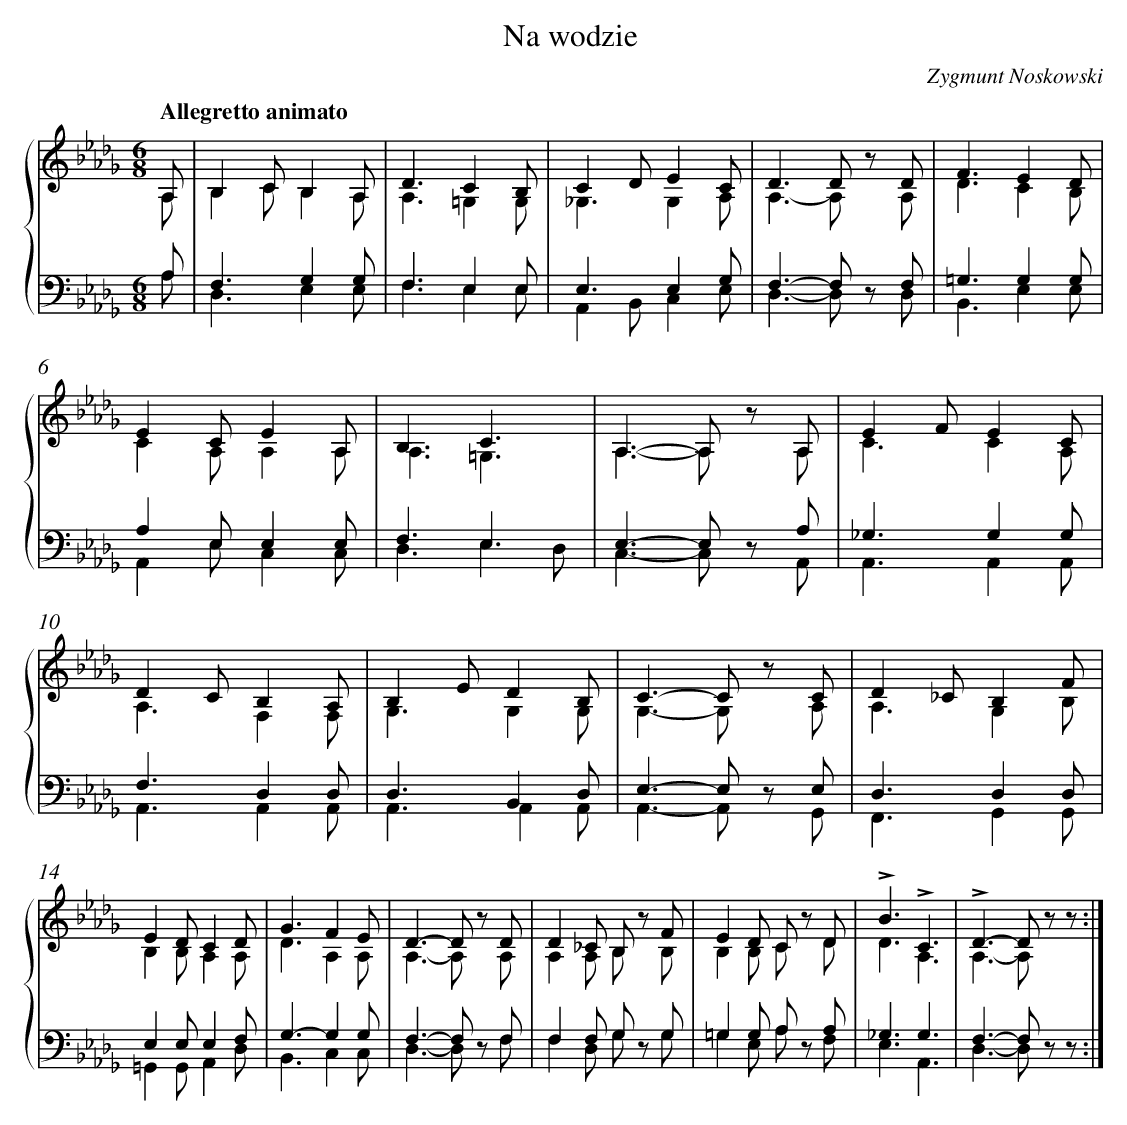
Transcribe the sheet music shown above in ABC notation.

X:1
T: Na wodzie
C: Zygmunt Noskowski
L: 1/8
M: 6/8
Q: "Allegretto animato"
%%staves {1 2}
V: 1 clef=treble
V: 2 clef=bass
K: Db
[V:1] A, & A, [I:setbarnb 1]|
[V:2] A, & A, |
[V:1] B,2CB,2A, & B,2CB,2A, |
[V:2] F,3G,2G, & D,3E,2E, |
[V:1] D3C2B, & A,3=G,2G, |
[V:2] F,3E,2E, & F,3E,2E, |
[V:1] C2DE2C & _G,3G,2A, |
[V:2] E,3E,2G, & A,,2B,,C,2E, |
[V:1] D2>D2 z D & A,2>-A,2 z A, |
[V:2] F,2>-F,2 z F, & D,2>-D,2 z D, |
[V:1] F3E2D & D3C2B, |
[V:2] =G,3G,2G, & B,,3E,2E, |
[V:1] E2CE2A, & C2A,A,2A, |
[V:2] A,2E,E,2E, & A,,2E,C,2C, |
[V:1] B,3C3 & A,3=G,3 |
[V:2] F,3E,3 & D,3E,2D, |
[V:1] A,2>-A,2 z A, & A,2>-A,2 z A, |
[V:2] E,2>-E,2 z A, & C,2>-C,2 z A,, |
[V:1] E2FE2C & C3C2A, |
[V:2] _G,3G,2G, & A,,3A,,2A,, |
[V:1] D2CB,2A, & A,3F,2F, |
[V:2] F,3D,2D, & A,,3A,,2A,, |
[V:1] B,2ED2B, & G,3G,2G, |
[V:2] D,3B,,2D, & A,,3A,,2A,, |
[V:1] C2>-C2 z C & G,2>-G,2 z A, |
[V:2] E,2>-E,2 z E, & A,,2>-A,,2 z G,, |
[V:1] D2_CB,2F & A,3G,2B, |
[V:2] D,3D,2D, & F,,3G,,2G,, |
[V:1] E2DC2D & B,2B,A,2A, |
[V:2] E,2E,E,2F, & =G,,2G,,A,,2D, |
[V:1] G3F2E & D3A,2A, |
[V:2] G,3-G,2G, & B,,3C,2C, |
[V:1] D2>-D2 z D & A,2>-A,2 z A, |
[V:2] F,2>-F,2 z F, & D,2>-D,2 z F, |
[V:1] D2_C B, z F & A,2A, B, z B, |
[V:2] F,2F, G, z G, & F,2D, G, z G, |
[V:1] E2D C z D & B,2B, C x D |
[V:2] =G,2G, A, z A, & =G,2E, A, x F, |
[V:1] !accent!B3!accent!C3 & D3A,3 |
[V:2] _G,3G,3 & E,3A,,3 |
[V:1] !accent!D2>-D2 z z & A,2>-A,2x2 :|]
[V:2] F,2>-F,2 z z & D,2>-D,2 x x :|]
